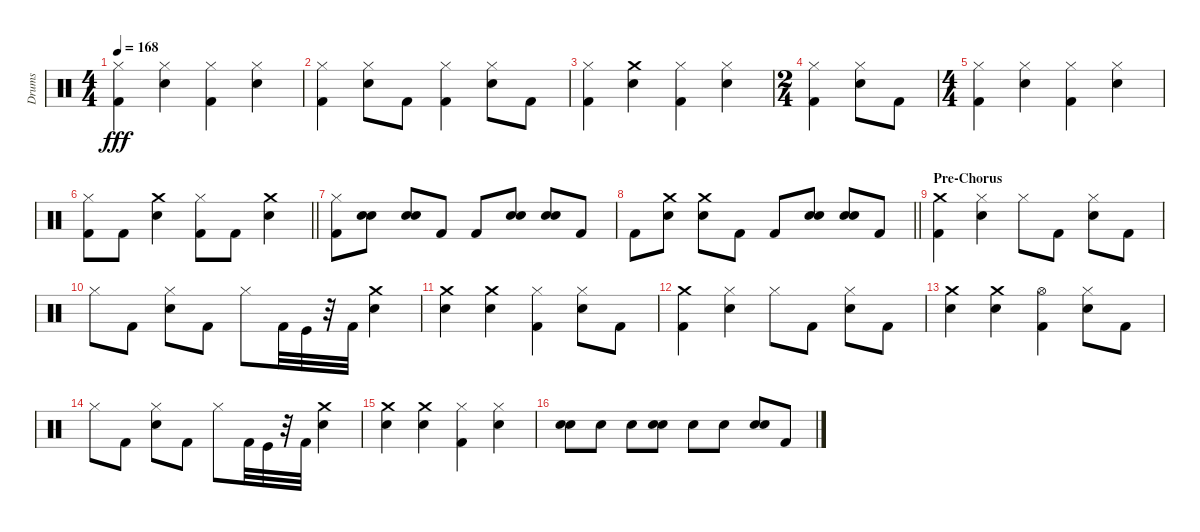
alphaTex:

\track ("Drums" "Drums") {instrument percussion}
\staff {score}
\articulation defaults
\ts (4 4)
\tempo 168
\clef neutral
\ks c
("Kick (hit) 2" "Hi-Hat (closed)").4{dy fff} ("Snare (hit) 2" "Hi-Hat (closed)").4 ("Kick (hit) 2" "Hi-Hat (closed)").4 ("Snare (hit) 2" "Hi-Hat (closed)").4 |
("Hi-Hat (closed)" "Kick (hit) 2").4 ("Snare (hit) 2" "Hi-Hat (closed)").8 "Kick (hit) 2".8 ("Kick (hit) 2" "Hi-Hat (closed)").4 ("Hi-Hat (closed)" "Snare (hit) 2").8 "Kick (hit) 2".8 |
("Hi-Hat (closed)" "Kick (hit) 2").4 ("Crash medium (hit)" "Snare (hit) 2").4 ("Hi-Hat (closed)" "Kick (hit) 2").4 ("Snare (hit) 2" "Hi-Hat (closed)").4 |
\ts (2 4)
("Hi-Hat (closed)" "Kick (hit) 2").4 ("Snare (hit) 2" "Hi-Hat (closed)").8 "Kick (hit) 2".8 |
\ts (4 4)
("Kick (hit) 2" "Hi-Hat (closed)").4 ("Snare (hit) 2" "Hi-Hat (closed)").4 ("Kick (hit) 2" "Hi-Hat (closed)").4 ("Snare (hit) 2" "Hi-Hat (closed)").4 |
\barLineRight lightlight
("Kick (hit) 2" "Hi-Hat (closed)").8 "Kick (hit) 2".8 ("Crash medium (hit)" "Snare (hit) 2").4 ("Kick (hit) 2" "Hi-Hat (closed)").8 "Kick (hit) 2".8 ("Crash medium (hit)" "Snare (hit) 2").4 |
("Kick (hit) 2" "Hi-Hat (closed)").8 ("Snare (hit) 2" "Snare (hit) 2").8 ("Snare (hit) 2" "Snare (hit) 2").8 "Kick (hit) 2".8 "Kick (hit) 2".8 ("Snare (hit) 2" "Snare (hit) 2").8 ("Snare (hit) 2" "Snare (hit) 2").8 "Kick (hit) 2".8 |
\barLineRight lightlight "Kick (hit) 2".8
("Snare (hit) 2" "Crash medium (hit)").8 ("Snare (hit) 2" "Crash medium (hit)").8 "Kick (hit) 2".8 "Kick (hit) 2".8 ("Snare (hit) 2" "Snare (hit) 2").8 ("Snare (hit) 2" "Snare (hit) 2").8 "Kick (hit) 2".8 |
\section ("" "Pre-Chorus")
("Kick (hit) 2" "Crash medium (hit)").4 ("Hi-Hat (closed)" "Snare (hit) 2").4 "Hi-Hat (closed)".8 "Kick (hit) 2".8 ("Snare (hit) 2" "Hi-Hat (closed)").8 "Kick (hit) 2".8 |
"Hi-Hat (closed)".8 "Kick (hit) 2".8 ("Snare (hit) 2" "Hi-Hat (closed)").8 "Kick (hit) 2".8 "Hi-Hat (closed)".8 "Kick (hit) 2".32 "Kick (hit)".32 r.32 "Kick (hit) 2".32 ("Crash medium (hit)" "Snare (hit) 2").4 |
("Crash medium (hit)" "Snare (hit) 2").4 ("Crash medium (hit)" "Snare (hit) 2").4 ("Hi-Hat (closed)" "Kick (hit) 2").4 ("Snare (hit) 2" "Hi-Hat (closed)").8 "Kick (hit) 2".8 |
("Kick (hit) 2" "Crash medium (hit)").4 ("Hi-Hat (closed)" "Snare (hit) 2").4 "Hi-Hat (closed)".8 "Kick (hit) 2".8 ("Snare (hit) 2" "Hi-Hat (closed)").8 "Kick (hit) 2".8 |
("Crash medium (hit)" "Snare (hit) 2").4 ("Crash medium (hit)" "Snare (hit) 2").4 ("Hi-Hat (open)" "Kick (hit) 2").4 ("Snare (hit) 2" "Hi-Hat (closed)").8 "Kick (hit) 2".8 |
"Hi-Hat (closed)".8 "Kick (hit) 2".8 ("Snare (hit) 2" "Hi-Hat (closed)").8 "Kick (hit) 2".8 "Hi-Hat (closed)".8 "Kick (hit) 2".32 "Kick (hit)".32 r.32 "Kick (hit) 2".32 ("Crash medium (hit)" "Snare (hit) 2").4 |
("Snare (hit) 2" "Crash medium (hit)").4 ("Snare (hit) 2" "Crash medium (hit)").4 ("Kick (hit) 2" "Hi-Hat (closed)").4 ("Hi-Hat (closed)" "Snare (hit) 2").4 |
("Snare (hit) 2" "Snare (hit) 2").8 "Snare (hit) 2".8 "Snare (hit) 2".8 ("Snare (hit) 2" "Snare (hit) 2").8 "Snare (hit) 2".8 "Snare (hit) 2".8 ("Snare (hit) 2" "Snare (hit) 2").8 "Kick (hit) 2".8
